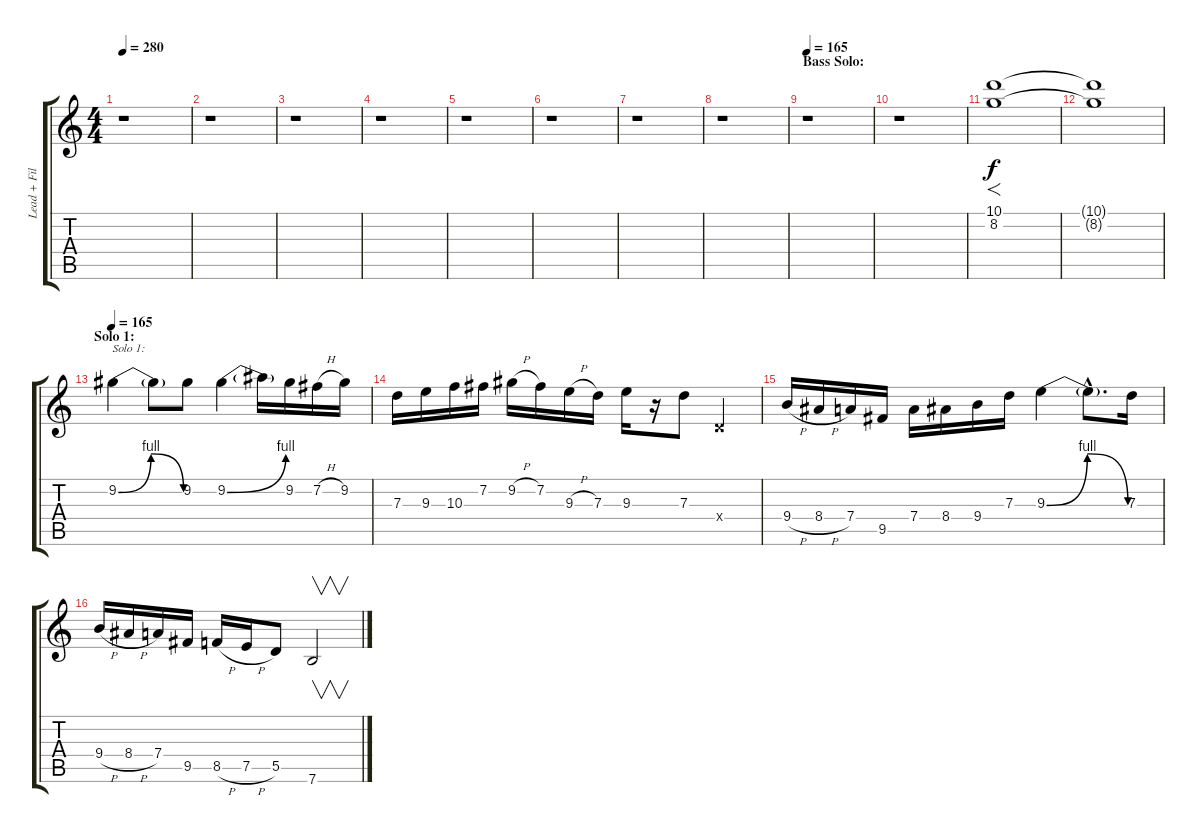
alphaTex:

\track ("Lead + Fills" "Lead + Fil") {instrument overdrivenguitar}
\staff {score tabs}
\tuning (E4 B3 G3 D3 A2 E2) {hide}
\ts (4 4)
\tempo 280
\clef g2
\ks c
r.1{dy f} |
r.1 |
r.1 |
r.1 |
r.1 |
r.1 |
r.1 |
r.1 |
\section ("" "Bass Solo:")
\tempo 165
r.1 |
r.1 |
(10.1 8.2).1{f} |
(10.1{t} 8.2{t}).1 |
\section ("" "Solo 1:")
\tempo 165
9.2{be (bendrelease 0 0 8 4 45 4 60 0)}.4{txt "Solo 1:"} 9.2{t}.8 9.2.8 9.2{be (bend 0 0 60 4)}.4 9.2{t}.16 9.2.16 7.2{h}.16 9.2.16 |
7.3.16 9.3.16 10.3.16 7.2.16 9.2{h}.16 7.2.16 9.3{h}.16 7.3.16 9.3.16 r.16 7.3.8 0.4{x}.4 |
9.4{h}.16 8.4{h}.16 7.4.16 9.5.16 7.4.16 8.4.16 9.4.16 7.3.16 9.3{be (bendrelease 0 0 10 4 45 4 60 0)}.4 9.3{hac t}.8{d} 7.3.16 |
9.4{h}.16 8.4{h}.16 7.4.16 9.5.16 8.5{h}.16 7.5{h}.16 5.5.8 7.6.2{v}
